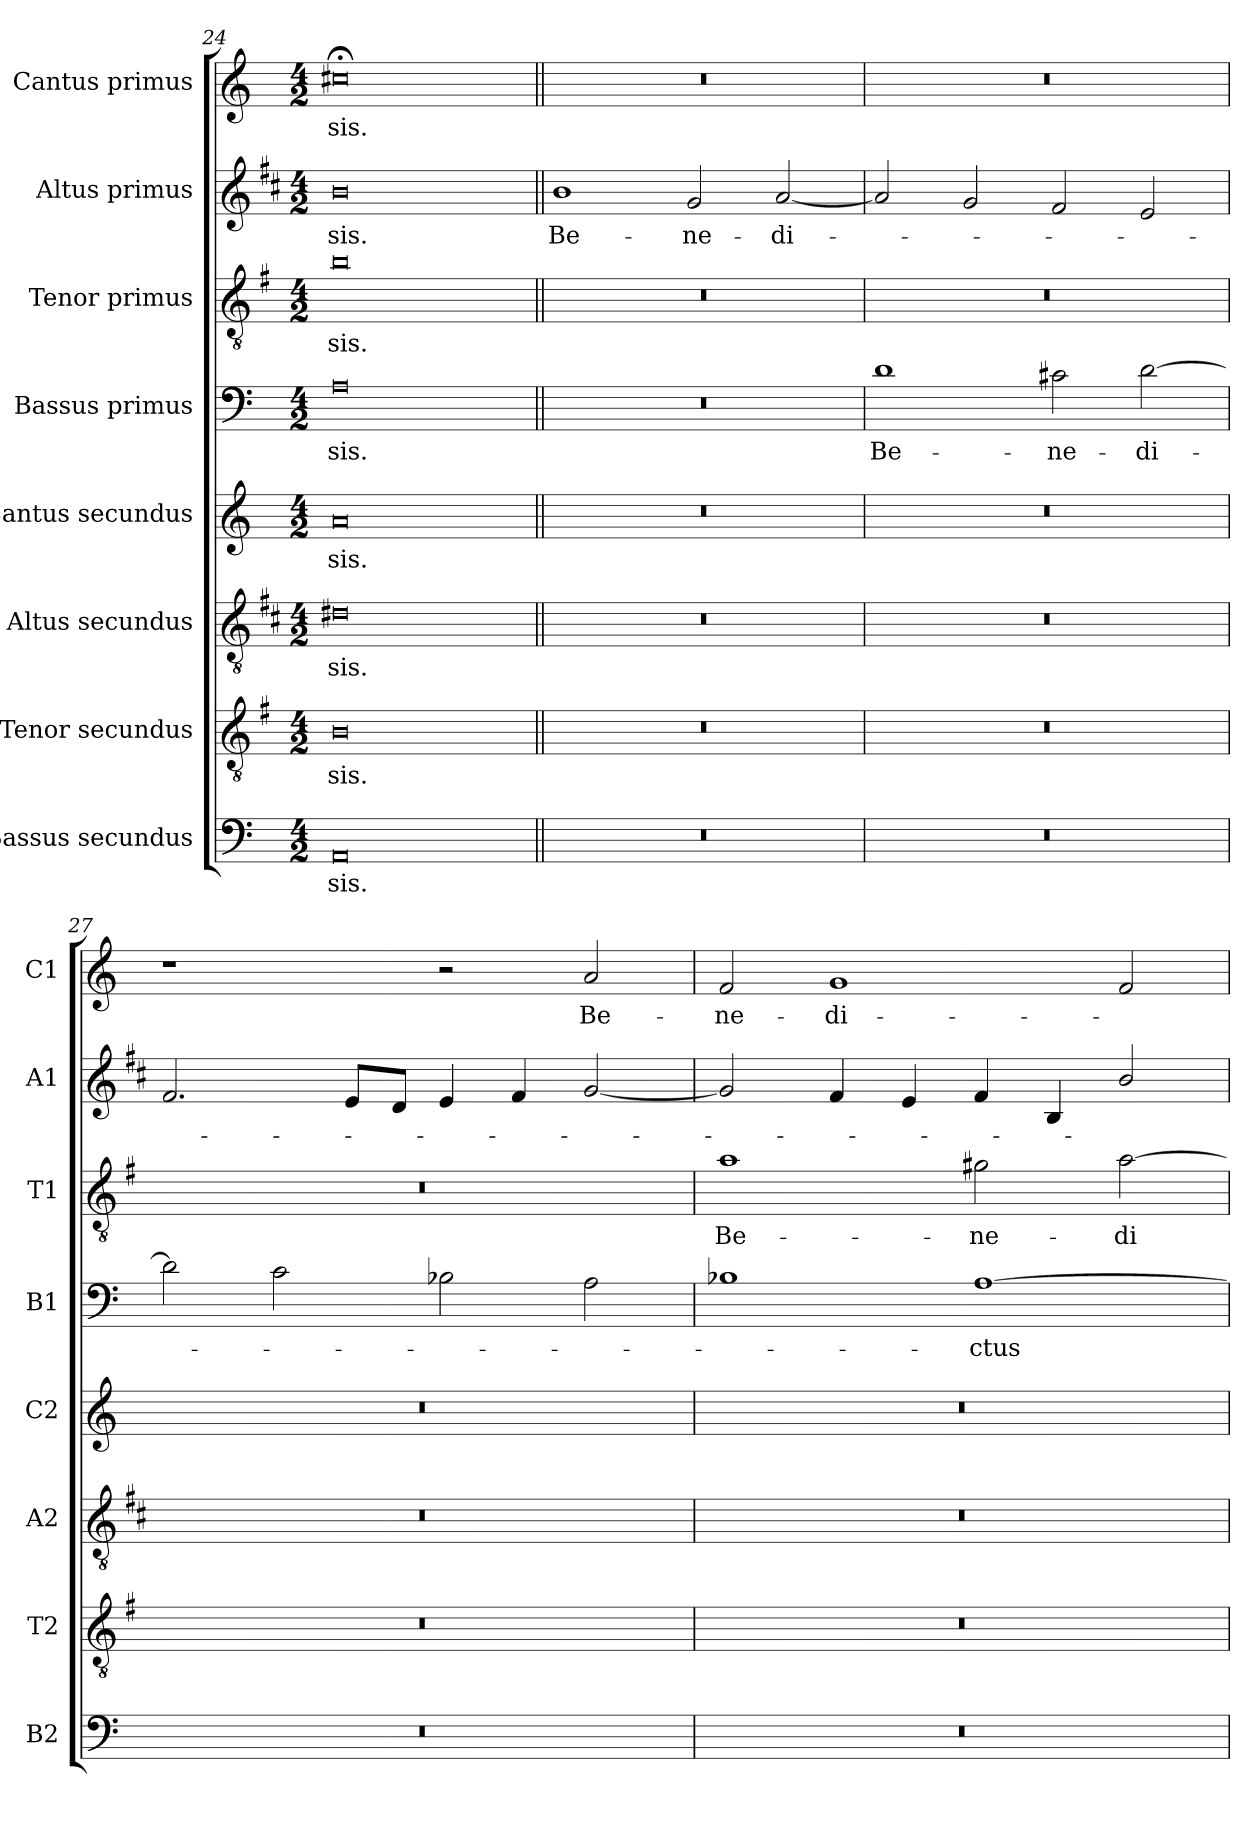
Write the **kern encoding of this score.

**kern	**text	**kern	**text	**kern	**text	**kern	**text	**kern	**text	**kern	**text	**kern	**text	**kern	**text
*part8	*part8	*part7	*part7	*part6	*part6	*part5	*part5	*part4	*part4	*part3	*part3	*part2	*part2	*part1	*part1
*staff8	*staff8	*staff7	*staff7	*staff6	*staff6	*staff5	*staff5	*staff4	*staff4	*staff3	*staff3	*staff2	*staff2	*staff1	*staff1
*I"Bassus secundus	*	*I"Tenor secundus	*	*I"Altus secundus	*	*I"Cantus secundus	*	*I"Bassus primus	*	*I"Tenor primus	*	*I"Altus primus	*	*I"Cantus primus	*
*I'B2	*	*I'T2	*	*I'A2	*	*I'C2	*	*I'B1	*	*I'T1	*	*I'A1	*	*I'C1	*
*clefF4	*	*clefGv2	*	*clefGv2	*	*clefG2	*	*clefF4	*	*clefGv2	*	*clefG2	*	*clefG2	*
*	*	*ITrd4c7	*	*ITrd1c2	*	*	*	*	*	*ITrd4c7	*	*ITrd1c2	*	*	*
*k[]	*	*k[]	*	*k[]	*	*k[]	*	*k[]	*	*k[]	*	*k[]	*	*k[]	*
*C:	*	*C:	*	*C:	*	*C:	*	*C:	*	*C:	*	*C:	*	*C:	*
*M4/2	*	*M4/2	*	*M4/2	*	*M4/2	*	*M4/2	*	*M4/2	*	*M4/2	*	*M4/2	*
=24	=24	=24	=24	=24	=24	=24	=24	=24	=24	=24	=24	=24	=24	=24	=24
!	!LO:LY:b	!	!LO:LY:b	!	!LO:LY:b	!	!LO:LY:b	!	!LO:LY:b	!	!LO:LY:b	!	!LO:LY:b	!	!LO:LY:b
0AA	-sis.	0E	-sis.	0c#X	-sis.	0a	-sis.	0A	-sis.	0e	-sis.	0a	-sis.	0cc#X;<	-sis.
!!LO:LB:g=z
=25||	=25||	=25||	=25||	=25||	=25||	=25||	=25||	=25||	=25||	=25||	=25||	=25||	=25||	=25||	=25||
!	!	!	!	!	!	!	!	!	!	!	!	!	!LO:LY:b	!	!
0r	.	0r	.	0r	.	0r	.	0r	.	0r	.	1a	Be-	0r	.
!	!	!	!	!	!	!	!	!	!	!	!	!	!LO:LY:b	!	!
.	.	.	.	.	.	.	.	.	.	.	.	2f/	-ne-	.	.
!	!	!	!	!	!	!	!	!	!	!	!	!	!LO:LY:b	!	!
.	.	.	.	.	.	.	.	.	.	.	.	[2g/	-di-	.	.
=26	=26	=26	=26	=26	=26	=26	=26	=26	=26	=26	=26	=26	=26	=26	=26
!	!	!	!	!	!	!	!	!	!LO:LY:b	!	!	!	!	!	!
0r	.	0r	.	0r	.	0r	.	1d	Be-	0r	.	2g/]	.	0r	.
.	.	.	.	.	.	.	.	.	.	.	.	2f/	.	.	.
!	!	!	!	!	!	!	!	!	!LO:LY:b	!	!	!	!	!	!
.	.	.	.	.	.	.	.	2c#X\	-ne-	.	.	2e/	.	.	.
!	!	!	!	!	!	!	!	!	!LO:LY:b	!	!	!	!	!	!
.	.	.	.	.	.	.	.	[2d\	-di-	.	.	2d/	.	.	.
=27	=27	=27	=27	=27	=27	=27	=27	=27	=27	=27	=27	=27	=27	=27	=27
0r	.	0r	.	0r	.	0r	.	2d\]	.	0r	.	2.e/	.	1r	.
.	.	.	.	.	.	.	.	2c\	.	.	.	.	.	.	.
.	.	.	.	.	.	.	.	.	.	.	.	8d/L	.	.	.
.	.	.	.	.	.	.	.	.	.	.	.	8c/J	.	.	.
.	.	.	.	.	.	.	.	2B-X\	.	.	.	4d/	.	2r	.
.	.	.	.	.	.	.	.	.	.	.	.	4e/	.	.	.
!	!	!	!	!	!	!	!	!	!	!	!	!	!	!	!LO:LY:b
.	.	.	.	.	.	.	.	2A\	.	.	.	[2f/	.	2a/	Be-
=28	=28	=28	=28	=28	=28	=28	=28	=28	=28	=28	=28	=28	=28	=28	=28
!	!	!	!	!	!	!	!	!	!	!	!LO:LY:b	!	!	!	!LO:LY:b
0r	.	0r	.	0r	.	0r	.	1B-X	.	1d	Be-	2f/]	.	2f/	-ne-
!	!	!	!	!	!	!	!	!	!	!	!	!	!	!	!LO:LY:b
.	.	.	.	.	.	.	.	.	.	.	.	4e/	.	1g	-di-
.	.	.	.	.	.	.	.	.	.	.	.	4d/	.	.	.
!	!	!	!	!	!	!	!	!	!LO:LY:b	!	!LO:LY:b	!	!	!	!
.	.	.	.	.	.	.	.	[1A	-ctus	2c#X\	-ne-	4e/	.	.	.
.	.	.	.	.	.	.	.	.	.	.	.	4A/	.	.	.
!	!	!	!	!	!	!	!	!	!	!	!LO:LY:b	!	!	!	!
.	.	.	.	.	.	.	.	.	.	[2d\	-di-	2a/	.	2f/	.
=	=	=	=	=	=	=	=	=	=	=	=	=	=	=	=
*-	*-	*-	*-	*-	*-	*-	*-	*-	*-	*-	*-	*-	*-	*-	*-
